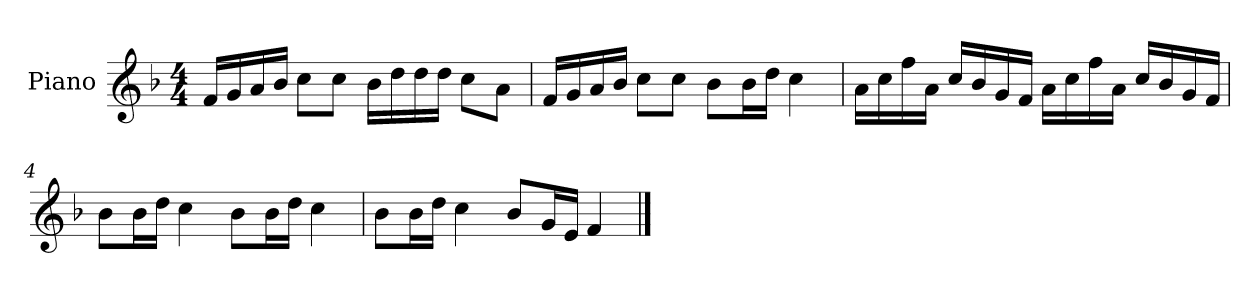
**kern
*part1
*staff1
*I"Piano
*I'P-no
*clefG2
*k[b-]
*M4/4
*MM90
=1
16f/LL
16g/
16a/
16b-/JJ
8cc\L
8cc\J
16b-\LL
16dd\
16dd\
16dd\JJ
8cc\L
8a\J
=2
16f/LL
16g/
16a/
16b-/JJ
8cc\L
8cc\J
8b-\L
16b-\L
16dd\JJ
4cc\
=3
16a\LL
16cc\
16ff\
16a\JJ
16cc/LL
16b-/
16g/
16f/JJ
16a\LL
16cc\
16ff\
16a\JJ
16cc/LL
16b-/
16g/
16f/JJ
!!LO:LB:g=z
=4
8b-\L
16b-\L
16dd\JJ
4cc\
8b-\L
16b-\L
16dd\JJ
4cc\
=5
8b-\L
16b-\L
16dd\JJ
4cc\
8b-/L
16g/L
16e/JJ
4f/
==
*-
